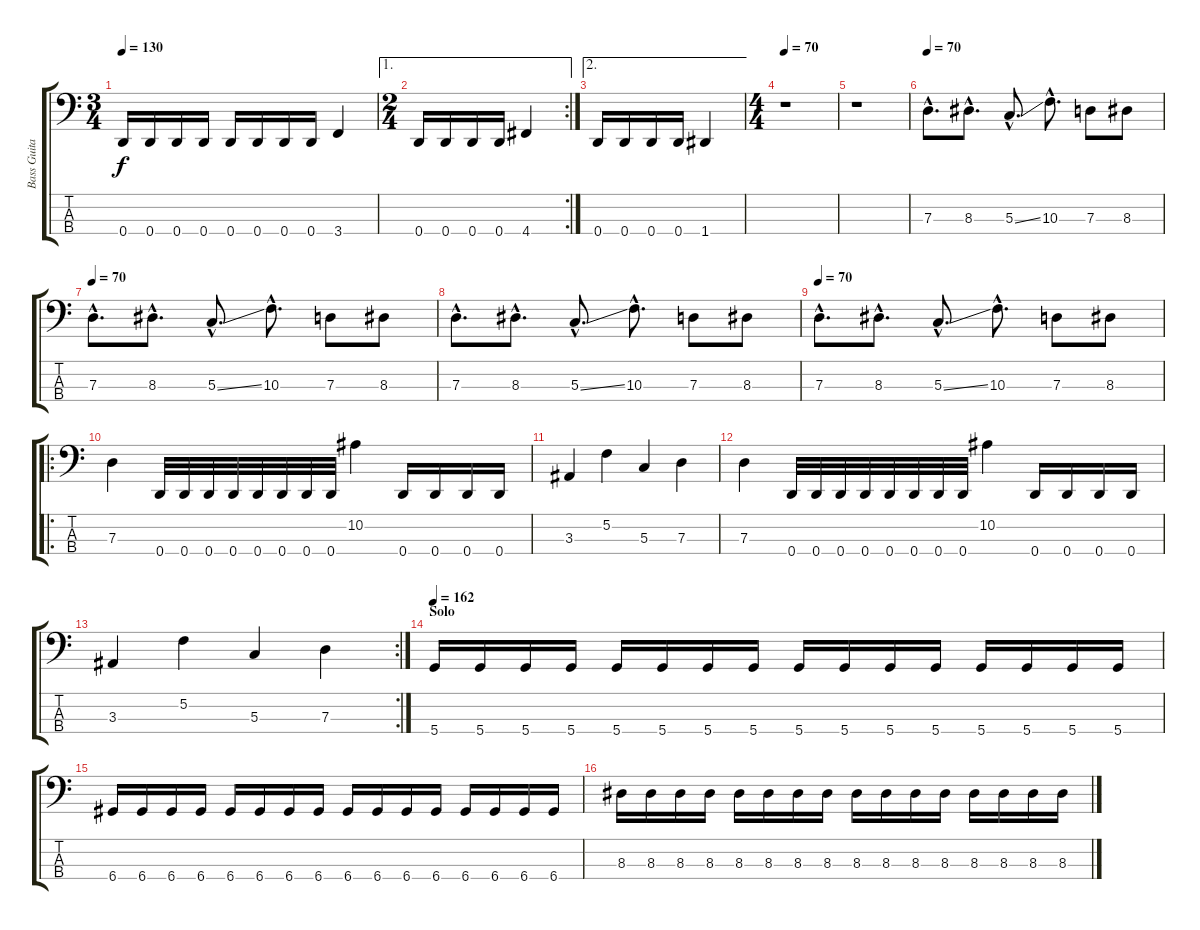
\track ("Bass Guitar" "Bass Guita") {instrument electricbassfinger}
\staff {score tabs}
\tuning (F2 C2 G1 D1) {hide}
\ts (3 4)
\tempo 130
\clef f4
\ks c
0.4.16{dy f} 0.4.16 0.4.16 0.4.16 0.4.16 0.4.16 0.4.16 0.4.16 3.4.4 |
\ae 1
\rc 2
\ts (2 4)
0.4.16 0.4.16 0.4.16 0.4.16 4.4.4 |
\ae 2
0.4.16 0.4.16 0.4.16 0.4.16 1.4.4 |
\ts (4 4)
\tempo 70
r.1 |
r.1 |
\tempo 70
7.3{hac}.8{d} 8.3{hac}.8{d} 5.3{ss hac}.8{d} 10.3{hac}.8{d} 7.3.8 8.3.8 |
\tempo 70
7.3{hac}.8{d} 8.3{hac}.8{d} 5.3{ss hac}.8{d} 10.3{hac}.8{d} 7.3.8 8.3.8 |
7.3{hac}.8{d} 8.3{hac}.8{d} 5.3{ss hac}.8{d} 10.3{hac}.8{d} 7.3.8 8.3.8 |
\tempo 70
7.3{hac}.8{d} 8.3{hac}.8{d} 5.3{ss hac}.8{d} 10.3{hac}.8{d} 7.3.8 8.3.8 |
\ro
7.3.4 0.4.32 0.4.32 0.4.32 0.4.32 0.4.32 0.4.32 0.4.32 0.4.32 10.2.4 0.4.16 0.4.16 0.4.16 0.4.16 |
3.3.4 5.2.4 5.3.4 7.3.4 |
7.3.4 0.4.32 0.4.32 0.4.32 0.4.32 0.4.32 0.4.32 0.4.32 0.4.32 10.2.4 0.4.16 0.4.16 0.4.16 0.4.16 |
\rc 2
3.3.4 5.2.4 5.3.4 7.3.4 |
\section ("" "Solo")
\tempo 162
5.4.16 5.4.16 5.4.16 5.4.16 5.4.16 5.4.16 5.4.16 5.4.16 5.4.16 5.4.16 5.4.16 5.4.16 5.4.16 5.4.16 5.4.16 5.4.16 |
6.4.16 6.4.16 6.4.16 6.4.16 6.4.16 6.4.16 6.4.16 6.4.16 6.4.16 6.4.16 6.4.16 6.4.16 6.4.16 6.4.16 6.4.16 6.4.16 |
8.3.16 8.3.16 8.3.16 8.3.16 8.3.16 8.3.16 8.3.16 8.3.16 8.3.16 8.3.16 8.3.16 8.3.16 8.3.16 8.3.16 8.3.16 8.3.16
